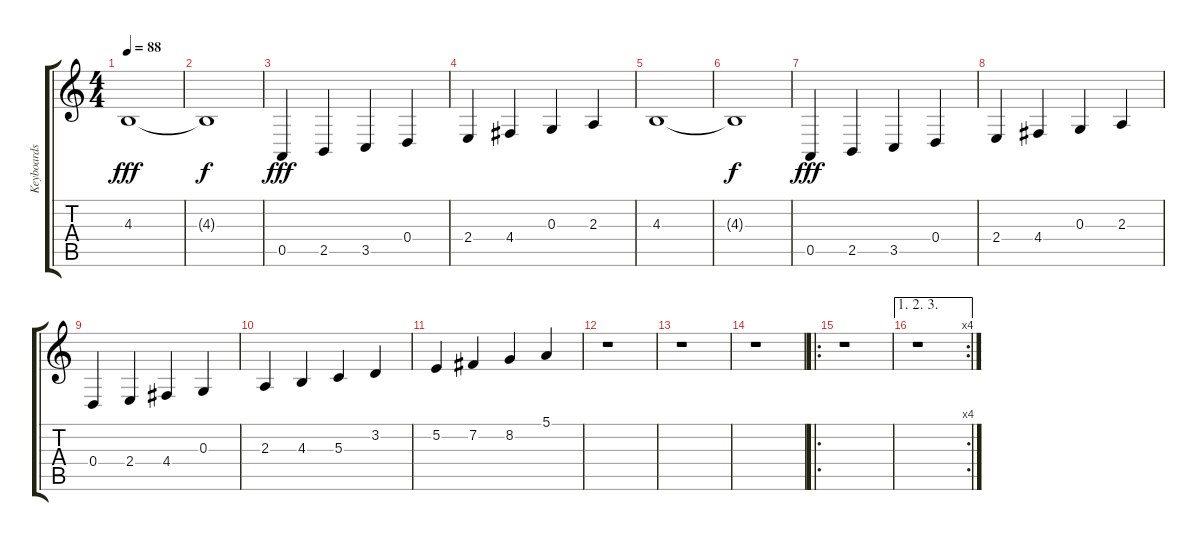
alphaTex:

\track ("Keyboards" "Keyboards") {instrument choiraahs}
\staff {score tabs}
\tuning (E4 B3 G3 D3 A2 E2) {hide}
\ts (4 4)
\tempo 88
\clef g2
\ks c
4.3.1{dy fff} |
4.3{t}.1{dy f} |
0.5.4{dy fff} 2.5.4 3.5.4 0.4.4 |
2.4.4 4.4.4 0.3.4 2.3.4 |
4.3.1 |
4.3{t}.1{dy f} |
0.5.4{dy fff} 2.5.4 3.5.4 0.4.4 |
2.4.4 4.4.4 0.3.4 2.3.4 |
0.4.4 2.4.4 4.4.4 0.3.4 |
2.3.4 4.3.4 5.3.4 3.2.4 |
5.2.4 7.2.4 8.2.4 5.1.4 |
r.1 |
r.1 |
r.1 |
\ro
r.1 |
\ae (1 2 3)
\rc 4
r.1
